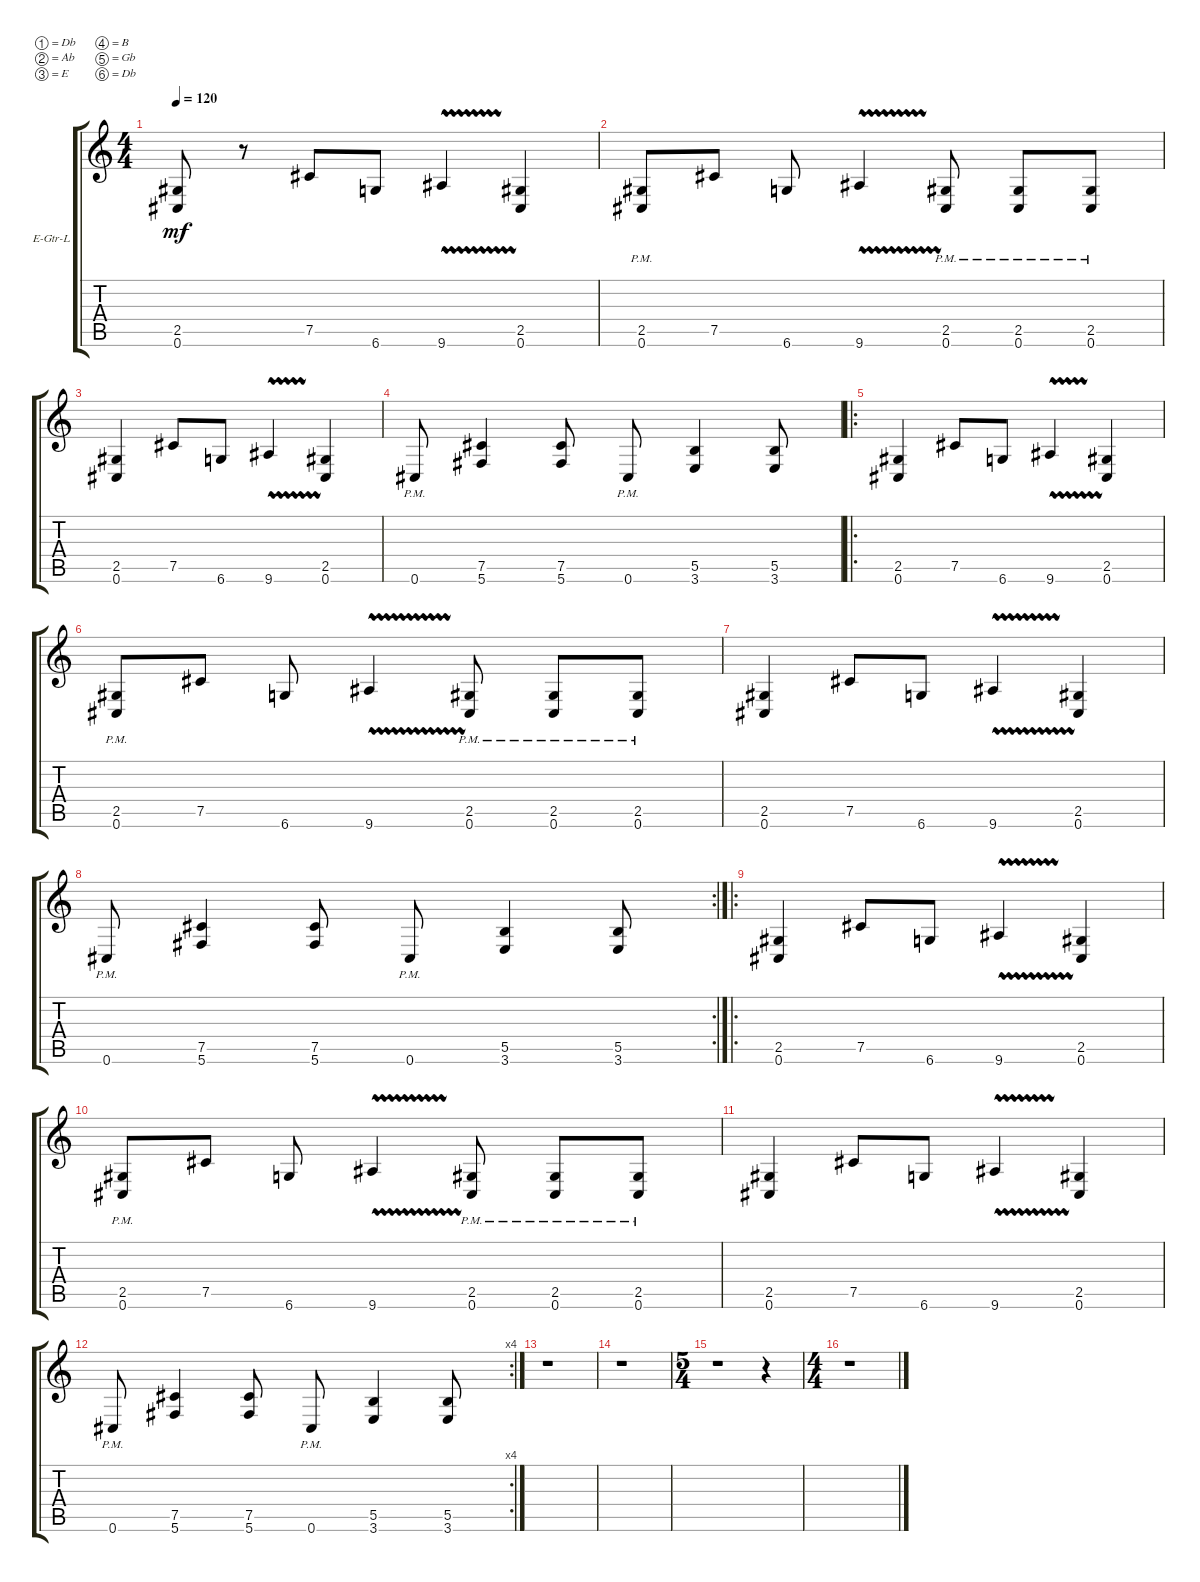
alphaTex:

\bracketExtendMode groupsimilarinstruments
\firstSystemTrackNameOrientation horizontal
\otherSystemsTrackNameOrientation horizontal
\track ("Electric Guitar L" "E-Gtr-L") {instrument distortionguitar}
\staff {score tabs}
\tuning (Db4 Ab3 E3 B2 Gb2 Db2)
\ts (4 4)
\tempo 120
\clef g2
\ks c
(2.5 0.6).8{dy mf instrument distortionguitar} r.8 7.5.8 6.6.8 9.6{vw}.4 (0.6 2.5).4 |
(2.5{pm} 0.6{pm}).8 7.5.8 6.6.8 9.6{vw}.4 (0.6{pm} 2.5{pm}).8 (2.5{pm} 0.6{pm}).8 (2.5{pm} 0.6{pm}).8 |
(2.5 0.6).4 7.5.8 6.6.8 9.6{vw}.4 (0.6 2.5).4 |
0.6{pm}.8 (5.6 7.5).4 (5.6 7.5).8 0.6{pm}.8 (3.6 5.5).4 (3.6 5.5).8 |
\ro
(2.5 0.6).4 7.5.8 6.6.8 9.6{vw}.4 (0.6 2.5).4 |
(2.5{pm} 0.6{pm}).8 7.5.8 6.6.8 9.6{vw}.4 (0.6{pm} 2.5{pm}).8 (2.5{pm} 0.6{pm}).8 (2.5{pm} 0.6{pm}).8 |
(2.5 0.6).4 7.5.8 6.6.8 9.6{vw}.4 (0.6 2.5).4 |
\rc 2
0.6{pm}.8 (5.6 7.5).4 (5.6 7.5).8 0.6{pm}.8 (3.6 5.5).4 (3.6 5.5).8 |
\ro
(2.5 0.6).4 7.5.8 6.6.8 9.6{vw}.4 (0.6 2.5).4 |
(2.5{pm} 0.6{pm}).8 7.5.8 6.6.8 9.6{vw}.4 (0.6{pm} 2.5{pm}).8 (2.5{pm} 0.6{pm}).8 (2.5{pm} 0.6{pm}).8 |
(2.5 0.6).4 7.5.8 6.6.8 9.6{vw}.4 (0.6 2.5).4 |
\rc 4
0.6{pm}.8 (5.6 7.5).4 (5.6 7.5).8 0.6{pm}.8 (3.6 5.5).4 (3.6 5.5).8 |
r.1 |
r.1 |
\ts (5 4)
r.1 r.4 |
\ts (4 4)
r.1
